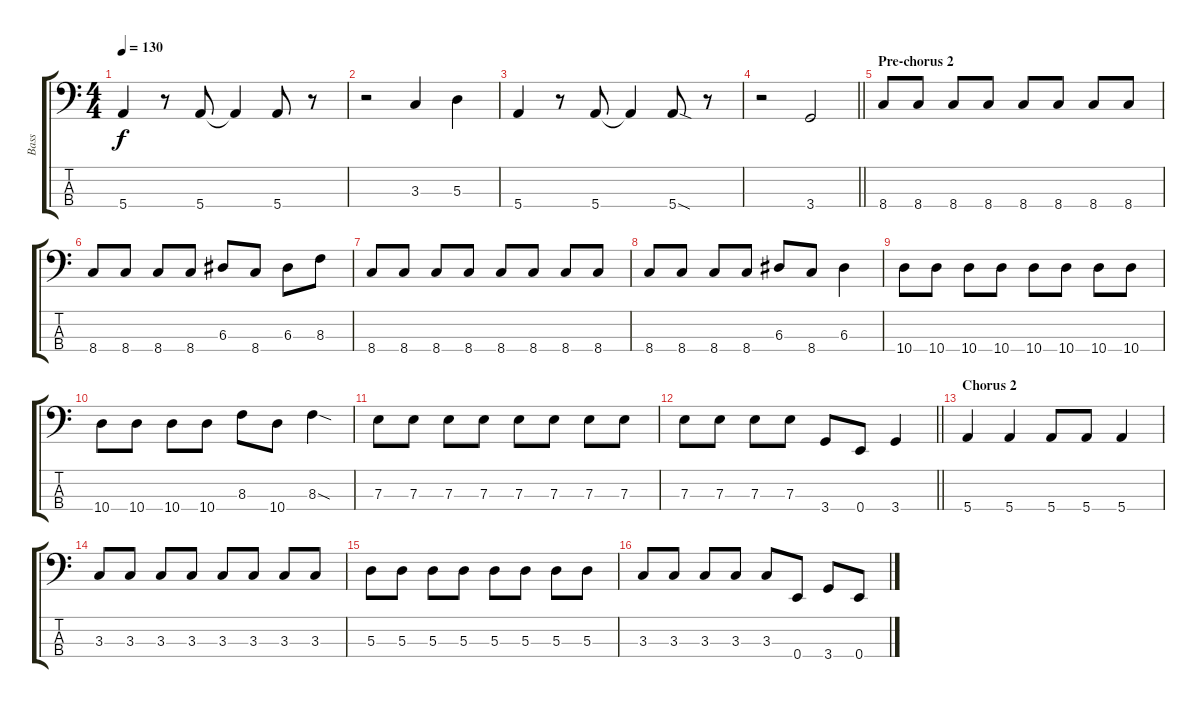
\track ("Bass" "Bass") {instrument electricbassfinger}
\staff {score tabs}
\tuning (G2 D2 A1 E1) {hide}
\ts (4 4)
\tempo 130
\clef f4
\ks c
5.4.4{dy f} r.8 5.4.8 5.4{t}.4 5.4.8 r.8 |
r.2 3.3.4 5.3.4 |
5.4.4 r.8 5.4.8 5.4{t}.4 5.4{sod}.8 r.8 |
\barLineRight lightlight
r.2 3.4.2 |
\section ("" "Pre-chorus 2")
8.4.8 8.4.8 8.4.8 8.4.8 8.4.8 8.4.8 8.4.8 8.4.8 |
8.4.8 8.4.8 8.4.8 8.4.8 6.3.8 8.4.8 6.3.8 8.3.8 |
8.4.8 8.4.8 8.4.8 8.4.8 8.4.8 8.4.8 8.4.8 8.4.8 |
8.4.8 8.4.8 8.4.8 8.4.8 6.3.8 8.4.8 6.3.4 |
10.4.8 10.4.8 10.4.8 10.4.8 10.4.8 10.4.8 10.4.8 10.4.8 |
10.4.8 10.4.8 10.4.8 10.4.8 8.3.8 10.4.8 8.3{sod}.4 |
7.3.8 7.3.8 7.3.8 7.3.8 7.3.8 7.3.8 7.3.8 7.3.8 |
\barLineRight lightlight
7.3.8 7.3.8 7.3.8 7.3.8 3.4.8 0.4.8 3.4.4 |
\section ("" "Chorus 2")
5.4.4 5.4.4 5.4.8 5.4.8 5.4.4 |
3.3.8 3.3.8 3.3.8 3.3.8 3.3.8 3.3.8 3.3.8 3.3.8 |
5.3.8 5.3.8 5.3.8 5.3.8 5.3.8 5.3.8 5.3.8 5.3.8 |
3.3.8 3.3.8 3.3.8 3.3.8 3.3.8 0.4.8 3.4.8 0.4.8
